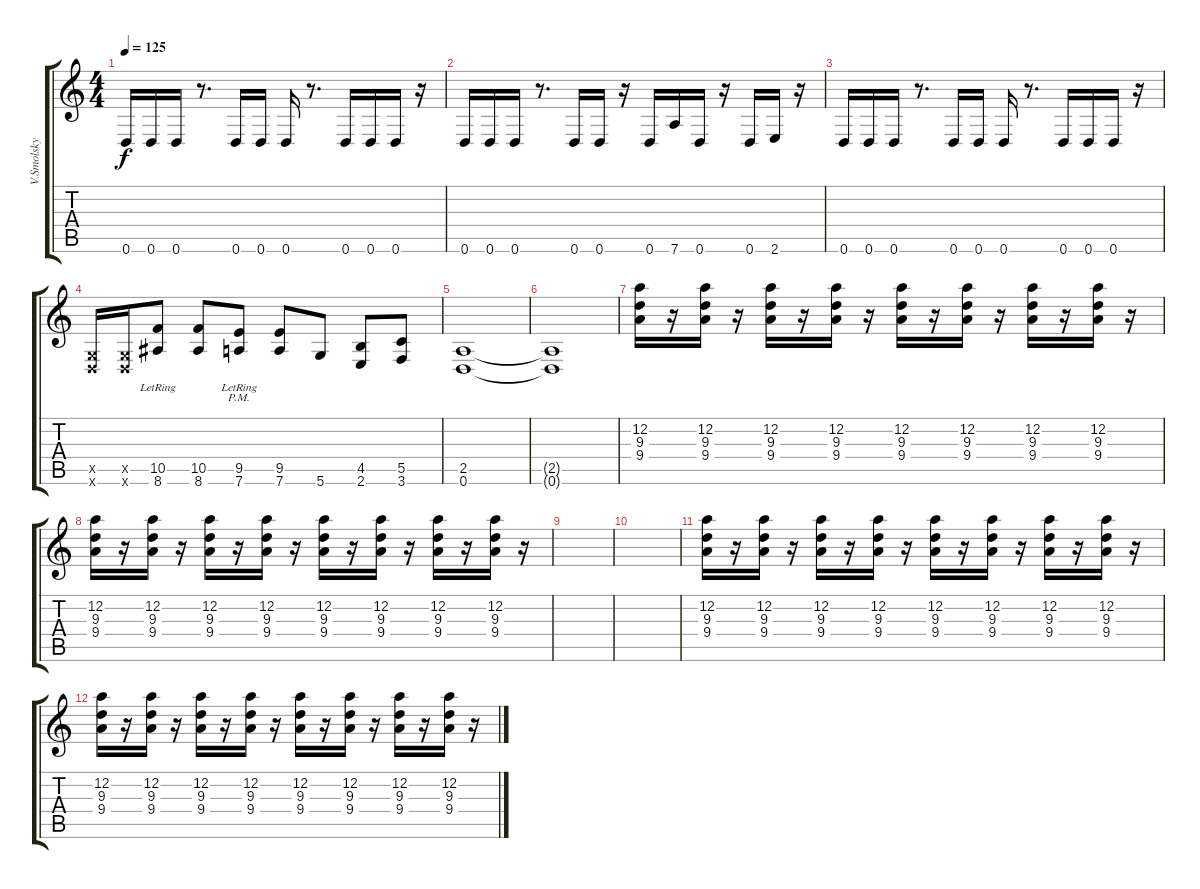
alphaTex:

\track ("V.Smolsky" "V.Smolsky") {instrument distortionguitar}
\staff {score tabs}
\tuning (D4 A3 F3 C3 G2 D2) {hide}
\ts (4 4)
\tempo 125
\clef g2
\ks c
0.6.16{dy f} 0.6.16 0.6.16 r.8{d} 0.6.16 0.6.16 0.6.16 r.8{d} 0.6.16 0.6.16 0.6.16 r.16 |
0.6.16 0.6.16 0.6.16 r.8{d} 0.6.16 0.6.16 r.16 0.6.16 7.6.16 0.6.16 r.16 0.6.16 2.6.16 r.16 |
0.6.16 0.6.16 0.6.16 r.8{d} 0.6.16 0.6.16 0.6.16 r.8{d} 0.6.16 0.6.16 0.6.16 r.16 |
(0.5{x} 0.6{x}).16 (0.5{x} 0.6{x}).16 (10.5{lr} 8.6{lr}).8 (10.5 8.6).8 (9.5{pm lr} 7.6{pm lr}).8 (9.5 7.6).8 5.6.8 (4.5 2.6).8 (5.5 3.6).8 |
(2.5 0.6).1{volume 0} |
(2.5{t} 0.6{t}).1 |
(12.2 9.3 9.4).16{volume 13 balance 8 instrument lead8bassandlead} r.16 (12.2 9.3 9.4).16 r.16 (12.2 9.3 9.4).16 r.16 (12.2 9.3 9.4).16 r.16 (12.2 9.3 9.4).16 r.16 (12.2 9.3 9.4).16 r.16 (12.2 9.3 9.4).16 r.16 (12.2 9.3 9.4).16 r.16 |
(12.2 9.3 9.4).16{volume 0 balance 16} r.16 (12.2 9.3 9.4).16 r.16 (12.2 9.3 9.4).16 r.16 (12.2 9.3 9.4).16 r.16 (12.2 9.3 9.4).16 r.16 (12.2 9.3 9.4).16 r.16 (12.2 9.3 9.4).16 r.16 (12.2 9.3 9.4).16 r.16 |
|
|
(12.2 9.3 9.4).16{volume 13 balance 8 instrument lead8bassandlead} r.16 (12.2 9.3 9.4).16 r.16 (12.2 9.3 9.4).16 r.16 (12.2 9.3 9.4).16 r.16 (12.2 9.3 9.4).16 r.16 (12.2 9.3 9.4).16 r.16 (12.2 9.3 9.4).16 r.16 (12.2 9.3 9.4).16 r.16 |
(12.2 9.3 9.4).16{volume 0 balance 16} r.16 (12.2 9.3 9.4).16 r.16 (12.2 9.3 9.4).16 r.16 (12.2 9.3 9.4).16 r.16 (12.2 9.3 9.4).16 r.16 (12.2 9.3 9.4).16 r.16 (12.2 9.3 9.4).16 r.16 (12.2 9.3 9.4).16 r.16
